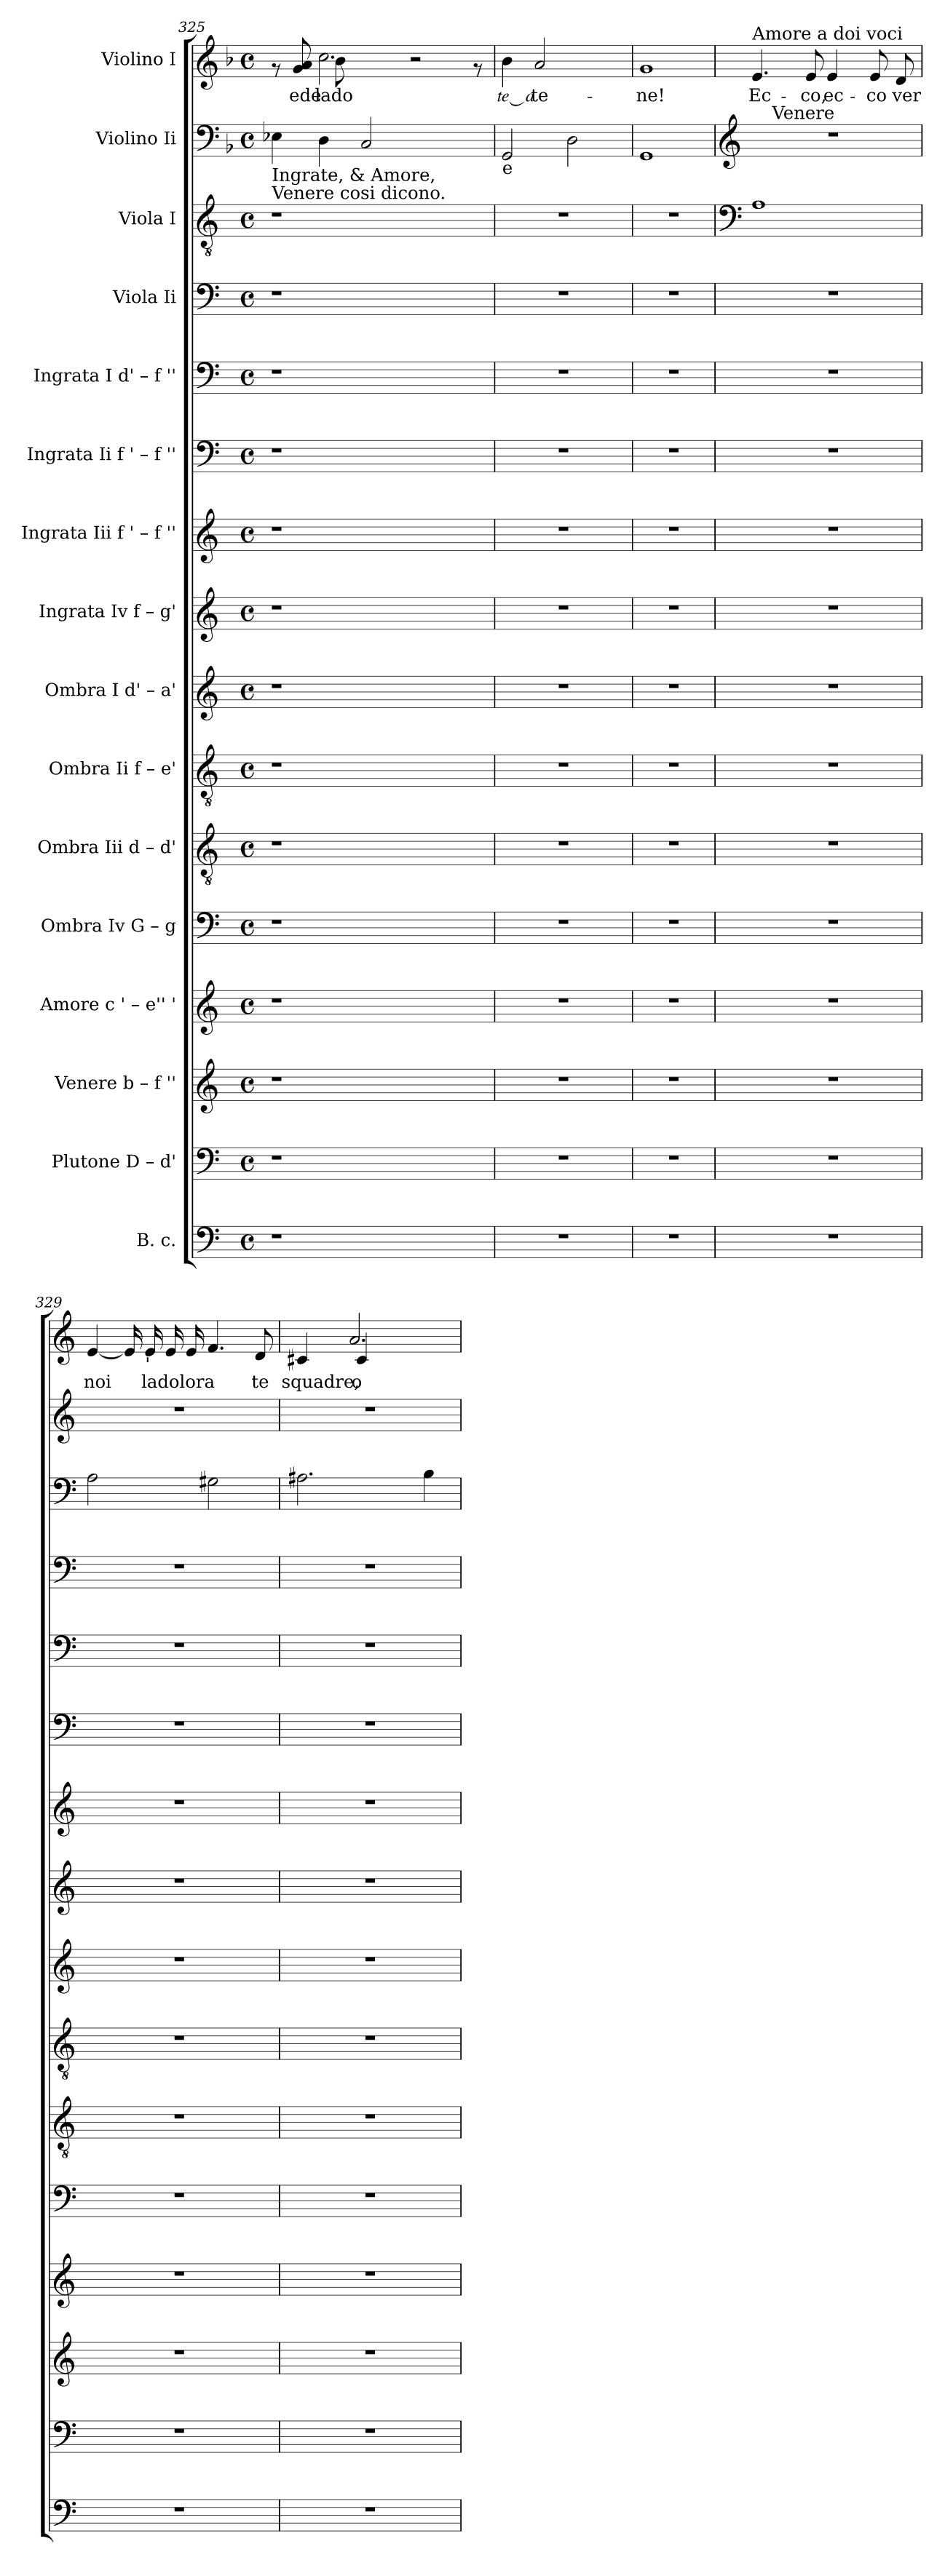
**kern	**kern	**kern	**kern	**kern	**kern	**kern	**kern	**kern	**kern	**kern	**kern	**kern	**kern	**kern	**kern	**text
*part16	*part15	*part14	*part13	*part12	*part11	*part10	*part9	*part8	*part7	*part6	*part5	*part4	*part3	*part2	*part1	*part1
*staff16	*staff15	*staff14	*staff13	*staff12	*staff11	*staff10	*staff9	*staff8	*staff7	*staff6	*staff5	*staff4	*staff3	*staff2	*staff1	*staff1
*I"B. c.	*I"Plutone  D – d'	*I"Venere  b – f ''	*I"Amore  c ' – e''  '	*I"Ombra Iv  G – g	*I"Ombra Iii  d – d'	*I"Ombra Ii  f – e'	*I"Ombra I  d' – a'	*I"Ingrata Iv  f – g'	*I"Ingrata Iii  f ' – f ''	*I"Ingrata Ii  f ' – f ''	*I"Ingrata I  d' – f ''	*I"Viola Ii	*I"Viola I	*I"Violino Ii	*I"Violino I	*
*clefF4	*clefF4	*clefG2	*clefG2	*clefF4	*clefGv2	*clefGv2	*clefG2	*clefG2	*clefG2	*clefF4	*clefF4	*clefF4	*clefGv2	*clefF4	*clefG2	*
*k[]	*k[]	*k[]	*k[]	*k[]	*k[]	*k[]	*k[]	*k[]	*k[]	*k[]	*k[]	*k[]	*k[]	*k[b-]	*k[b-]	*
*C:	*C:	*C:	*C:	*C:	*C:	*C:	*C:	*C:	*C:	*C:	*C:	*C:	*C:	*F:	*F:	*
*M4/4	*M4/4	*M4/4	*M4/4	*M4/4	*M4/4	*M4/4	*M4/4	*M4/4	*M4/4	*M4/4	*M4/4	*M4/4	*M4/4	*M4/4	*M4/4	*
*met(c)	*met(c)	*met(c)	*met(c)	*met(c)	*met(c)	*met(c)	*met(c)	*met(c)	*met(c)	*met(c)	*met(c)	*met(c)	*met(c)	*met(c)	*met(c)	*
=325	=325	=325	=325	=325	=325	=325	=325	=325	=325	=325	=325	=325	=325	=325	=325	=325
*	*	*	*	*	*	*	*	*	*	*	*	*	*	*	*^	*
!	!	!	!	!	!	!	!	!	!	!	!	!	!	!LO:TX:b:t=Ingrate, & Amore,	!	!	!
!	!	!	!	!	!	!	!	!	!	!	!	!	!	!LO:TX:b:t=Venere cosi dicono.	!	!	!
1r	1r	1r	1r	1r	1r	1r	1r	1r	1r	1r	1r	1r	1r	4E-X\	8rf	4ryy	.
!	!	!	!	!	!	!	!	!	!	!	!	!	!	!	!	!	!LO:LY:b:cj
.	.	.	.	.	.	.	.	.	.	.	.	.	.	.	8g/ 8a/	.	ede
!	!	!	!	!	!	!	!	!	!	!	!	!	!	!	!	!	!LO:LY:b:cj
.	.	.	.	.	.	.	.	.	.	.	.	.	.	4D\	2.cc\	8b-\	lado
.	.	.	.	.	.	.	.	.	.	.	.	.	.	.	.	1ryy	.
.	.	.	.	.	.	.	.	.	.	.	.	.	.	2C/	.	.	.
2ryy	2ryy	2ryy	2ryy	2ryy	2ryy	2ryy	2ryy	2ryy	2ryy	2ryy	2ryy	2ryy	2ryy	2ryy	2r	.	.
.	.	.	.	.	.	.	.	.	.	.	.	.	.	.	.	4ryy	.
8ryy	8ryy	8ryy	8ryy	8ryy	8ryy	8ryy	8ryy	8ryy	8ryy	8ryy	8ryy	8ryy	8ryy	8ryy	8rf	.	.
*	*	*	*	*	*	*	*	*	*	*	*	*	*	*	*v	*v	*
=326	=326	=326	=326	=326	=326	=326	=326	=326	=326	=326	=326	=326	=326	=326	=326	=326
!	!	!	!	!	!	!	!	!	!	!	!	!	!	!LO:TX:b:t=e	!	!
!	!	!	!	!	!	!	!	!	!	!	!	!	!	!	!	!LO:LY:b:cj
1r	1r	1r	1r	1r	1r	1r	1r	1r	1r	1r	1r	1r	1r	2GG/	4b-\	te‿a-
!	!	!	!	!	!	!	!	!	!	!	!	!	!	!	!	!LO:LY:b:cj
.	.	.	.	.	.	.	.	.	.	.	.	.	.	.	2a/	-te-
.	.	.	.	.	.	.	.	.	.	.	.	.	.	2D\	.	.
.	.	.	.	.	.	.	.	.	.	.	.	.	.	.	4ryy	.
=327	=327	=327	=327	=327	=327	=327	=327	=327	=327	=327	=327	=327	=327	=327	=327	=327
!	!	!	!	!	!	!	!	!	!	!	!	!	!	!	!	!LO:LY:b:cj
1r	1r	1r	1r	1r	1r	1r	1r	1r	1r	1r	1r	1r	1r	1GG	1g	-ne!
!!LO:LB:g=z
=328	=328	=328	=328	=328	=328	=328	=328	=328	=328	=328	=328	=328	=328	=328	=328	=328
*	*	*	*	*	*	*	*	*	*	*	*	*	*clefF4	*clefG2	*	*
*	*	*	*	*	*	*	*	*	*	*	*	*	*	*k[]	*k[]	*
*	*	*	*	*	*	*	*	*	*	*	*	*	*	*C:	*C:	*
!	!	!	!	!	!	!	!	!	!	!	!	!	!	!	!LO:TX:a:t=Amore a doi voci	!
!	!	!	!	!	!	!	!	!	!	!	!	!	!	!	!	!LO:LY:b:cj
*	*	*	*	*	*	*	*	*	*	*	*	*	*	*^	*	*
1r	1r	1r	1r	1r	1r	1r	1r	1r	1r	1r	1r	1r	1A	1r	16..ryy	4.e/	Ec-
!	!	!	!	!	!	!	!	!	!	!	!	!	!	!	!LO:TX:a:t=Venere	!	!
.	.	.	.	.	.	.	.	.	.	.	.	.	.	.	2ryy	.	.
!	!	!	!	!	!	!	!	!	!	!	!	!	!	!	!	!	!LO:LY:b:cj
.	.	.	.	.	.	.	.	.	.	.	.	.	.	.	.	8e/	-co,
!	!	!	!	!	!	!	!	!	!	!	!	!	!	!	!	!	!LO:LY:b:cj
.	.	.	.	.	.	.	.	.	.	.	.	.	.	.	.	4e/	ec-
.	.	.	.	.	.	.	.	.	.	.	.	.	.	.	4ryy	.	.
!	!	!	!	!	!	!	!	!	!	!	!	!	!	!	!	!	!LO:LY:b:cj
.	.	.	.	.	.	.	.	.	.	.	.	.	.	.	.	8e/	-co
.	.	.	.	.	.	.	.	.	.	.	.	.	.	.	8ryy	.	.
!	!	!	!	!	!	!	!	!	!	!	!	!	!	!	!	!	!LO:LY:b:cj
.	.	.	.	.	.	.	.	.	.	.	.	.	.	.	.	8d/	ver
.	.	.	.	.	.	.	.	.	.	.	.	.	.	.	64ryy	.	.
=329	=329	=329	=329	=329	=329	=329	=329	=329	=329	=329	=329	=329	=329	=329	=329	=329	=329
!	!	!	!	!	!	!	!	!	!	!	!	!	!	!	!	!	!LO:LY:b:cj
*	*	*	*	*	*	*	*	*	*	*	*	*	*	*v	*v	*	*
1r	1r	1r	1r	1r	1r	1r	1r	1r	1r	1r	1r	1r	2A\	1r	[<4e/	noi
!	!	!	!	!	!	!	!	!	!	!	!	!	!	!	!	!LO:LY:b:cj
.	.	.	.	.	.	.	.	.	.	.	.	.	.	.	16e/]	.
!	!	!	!	!	!	!	!	!	!	!	!	!	!	!	!LO:TX:b:t='	!
!	!	!	!	!	!	!	!	!	!	!	!	!	!	!	!	!LO:LY:b:cj
.	.	.	.	.	.	.	.	.	.	.	.	.	.	.	16e/	ladolora-
!	!	!	!	!	!	!	!	!	!	!	!	!	!	!	!	!LO:LY:b:cj
.	.	.	.	.	.	.	.	.	.	.	.	.	.	.	16e/	--
!	!	!	!	!	!	!	!	!	!	!	!	!	!	!	!	!LO:LY:b:cj
.	.	.	.	.	.	.	.	.	.	.	.	.	.	.	16e/	--
!	!	!	!	!	!	!	!	!	!	!	!	!	!	!	!	!LO:LY:b:cj
.	.	.	.	.	.	.	.	.	.	.	.	.	2G#X\	.	4.f/	--
!	!	!	!	!	!	!	!	!	!	!	!	!	!	!	!	!LO:LY:b:cj
.	.	.	.	.	.	.	.	.	.	.	.	.	.	.	8d/	-te
=330	=330	=330	=330	=330	=330	=330	=330	=330	=330	=330	=330	=330	=330	=330	=330	=330
!	!	!	!	!	!	!	!	!	!	!	!	!	!	!	!	!LO:LY:b:cj
*	*	*	*	*	*	*	*	*	*	*	*	*	*	*	*^	*
1r	1r	1r	1r	1r	1r	1r	1r	1r	1r	1r	1r	1r	2.A#\	1r	4c#X/	4ryy	squadre,
!	!	!	!	!	!	!	!	!	!	!	!	!	!	!	!	!	!LO:LY:b:cj
.	.	.	.	.	.	.	.	.	.	.	.	.	.	.	2.a/	4c#/	o
.	.	.	.	.	.	.	.	.	.	.	.	.	.	.	.	2ryy	.
.	.	.	.	.	.	.	.	.	.	.	.	.	4B\	.	.	.	.
*	*	*	*	*	*	*	*	*	*	*	*	*	*	*	*v	*v	*
=	=	=	=	=	=	=	=	=	=	=	=	=	=	=	=	=
*-	*-	*-	*-	*-	*-	*-	*-	*-	*-	*-	*-	*-	*-	*-	*-	*-
